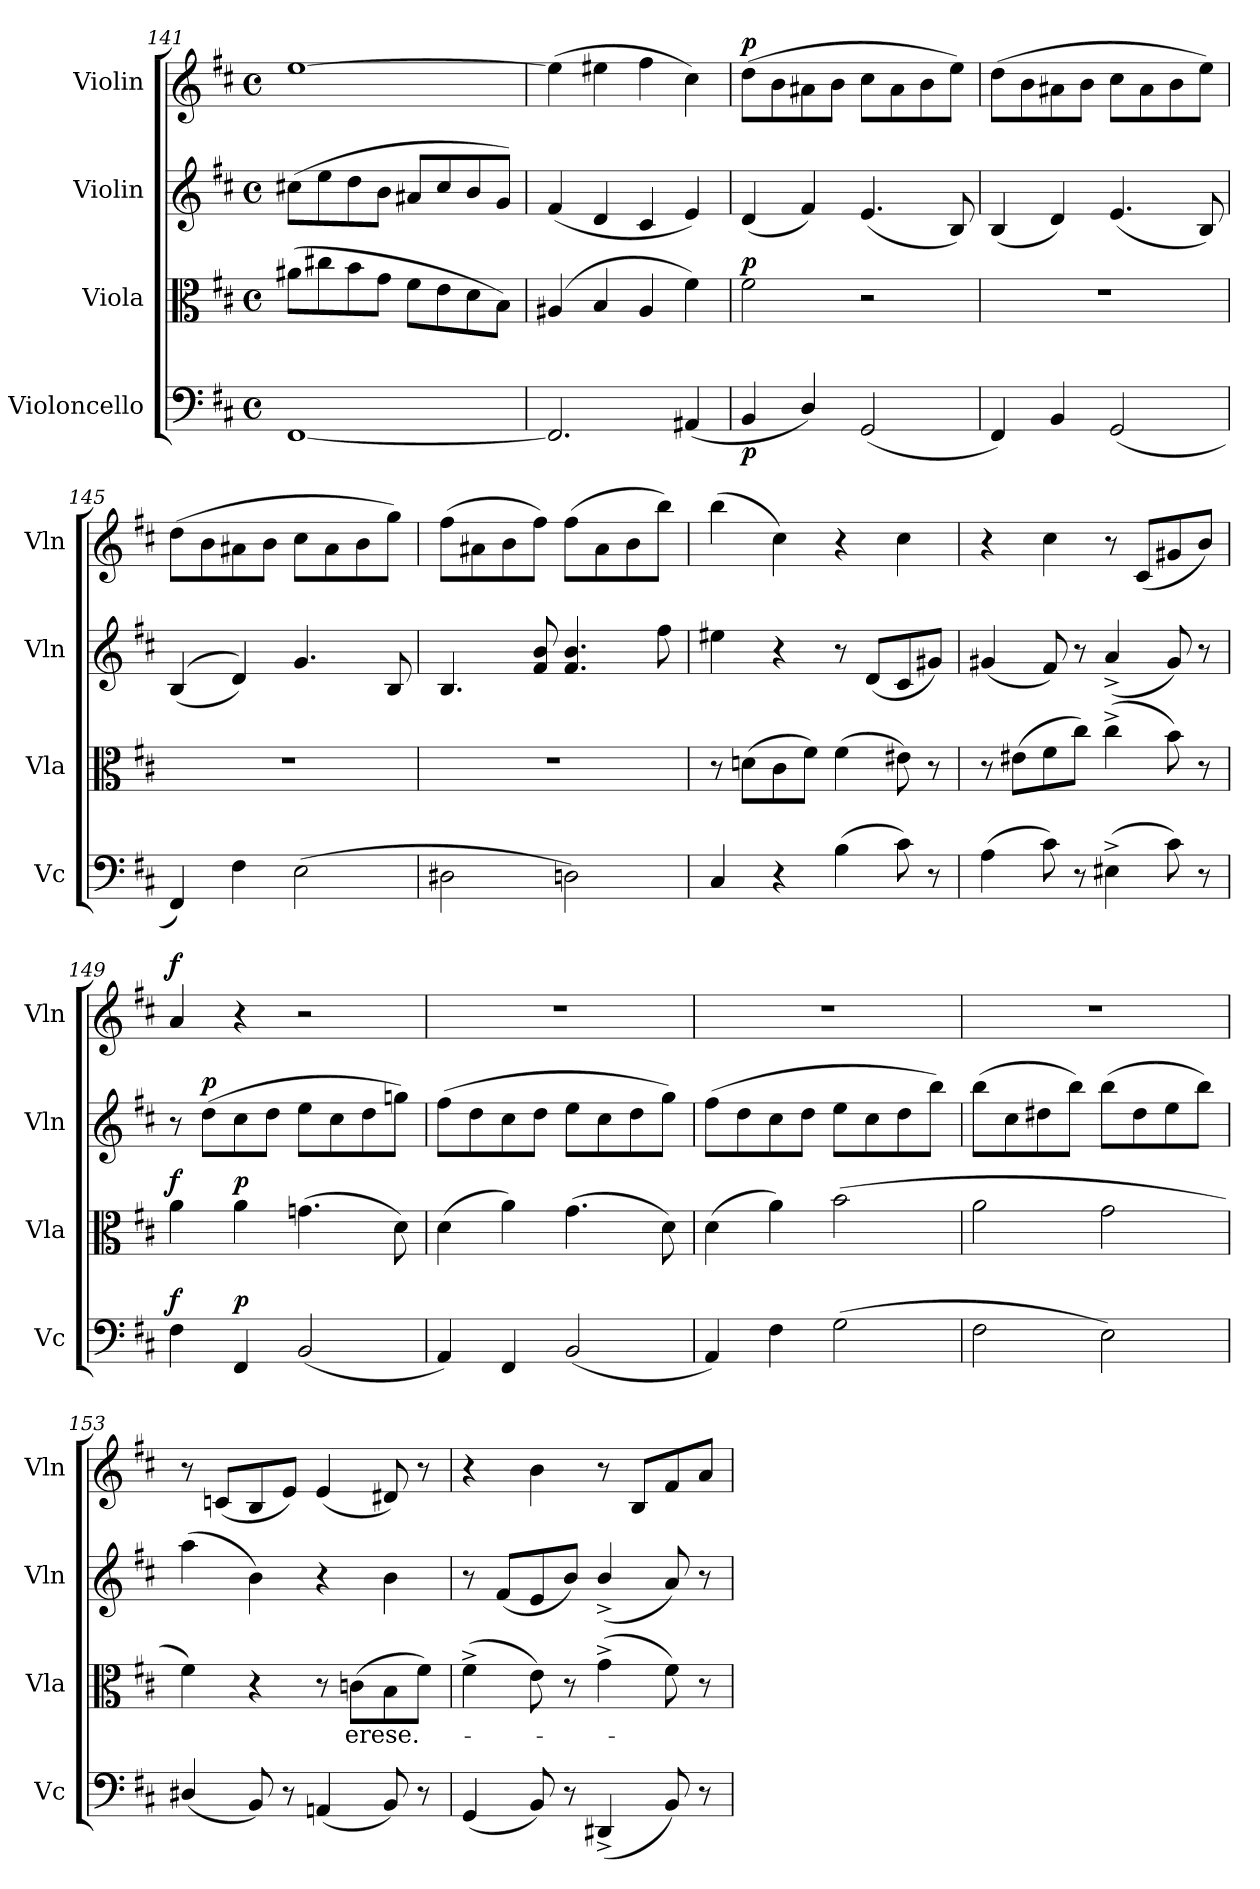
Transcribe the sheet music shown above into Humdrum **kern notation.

**kern	**dynam	**kern	**text	**dynam	**kern	**dynam	**kern	**dynam
*part4	*part4	*part3	*part3	*part3	*part2	*part2	*part1	*part1
*staff4	*staff4	*staff3	*staff3	*staff3	*staff2	*staff2	*staff1	*staff1
*I"Violoncello	*	*I"Viola	*	*	*I"Violin	*	*I"Violin	*
*I'Vc	*	*I'Vla	*	*	*I'Vln	*	*I'Vln	*
*clefF4	*	*clefC3	*	*	*clefG2	*	*clefG2	*
*k[f#c#]	*	*k[f#c#]	*	*	*k[f#c#]	*	*k[f#c#]	*
*M4/4	*	*M4/4	*	*	*M4/4	*	*M4/4	*
*met(c)	*	*met(c)	*	*	*met(c)	*	*met(c)	*
=141	=141	=141	=141	=141	=141	=141	=141	=141
[1FF#	.	(>8a#X\L	.	.	(>8cc#X\L	.	[1ee	.
.	.	8cc#X\	.	.	8ee\	.	.	.
.	.	8b\	.	.	8dd\	.	.	.
.	.	8g\J	.	.	8b\J	.	.	.
.	.	8f#\L	.	.	8a#X/L	.	.	.
.	.	8e\	.	.	8cc#/	.	.	.
.	.	8d\	.	.	8b/	.	.	.
.	.	8B\J)	.	.	8g/J)	.	.	.
=142	=142	=142	=142	=142	=142	=142	=142	=142
2.FF#/]	.	(>4A#X/	.	.	(4f#/	.	(>4ee\]	.
.	.	4B/	.	.	4d/	.	4ee#X\	.
.	.	4A#/	.	.	4c#/	.	4ff#\	.
(4AA#X/	.	4f#\)	.	.	4e/)	.	4cc#\)	.
=143	=143	=143	=143	=143	=143	=143	=143	=143
!	!LO:DY:b	!	!	!LO:DY:a	!	!	!	!LO:DY:a
4BB/	p	2f#\	.	p	(4d/	.	(>8dd\L	p
.	.	.	.	.	.	.	8b\	.
4D/)	.	.	.	.	4f#/)	.	8a#X\	.
.	.	.	.	.	.	.	8b\J	.
(2GG/	.	2r	.	.	(4.e/	.	8cc#\L	.
.	.	.	.	.	.	.	8a#\	.
.	.	.	.	.	.	.	8b\	.
.	.	.	.	.	8B/)	.	8ee\J)	.
=144	=144	=144	=144	=144	=144	=144	=144	=144
4FF#/)	.	1r	.	.	(4B/	.	(>8dd\L	.
.	.	.	.	.	.	.	8b\	.
4BB/	.	.	.	.	4d/)	.	8a#X\	.
.	.	.	.	.	.	.	8b\J	.
(2GG/	.	.	.	.	(4.e/	.	8cc#\L	.
.	.	.	.	.	.	.	8a#\	.
.	.	.	.	.	.	.	8b\	.
.	.	.	.	.	8B/)	.	8ee\J)	.
!!LO:LB:g=z
=145	=145	=145	=145	=145	=145	=145	=145	=145
4FF#/)	.	1r	.	.	((4B/	.	(>8dd\L	.
.	.	.	.	.	.	.	8b\	.
4F#\	.	.	.	.	4d/))	.	8a#X\	.
.	.	.	.	.	.	.	8b\J	.
(>2E\	.	.	.	.	4.g/	.	8cc#\L	.
.	.	.	.	.	.	.	8a#\	.
.	.	.	.	.	.	.	8b\	.
.	.	.	.	.	8B/	.	8gg\J)	.
=146	=146	=146	=146	=146	=146	=146	=146	=146
2D#X\	.	1r	.	.	4.B/	.	(>8ff#\L	.
.	.	.	.	.	.	.	8a#X\	.
.	.	.	.	.	.	.	8b\	.
.	.	.	.	.	8f#/ 8b/	.	8ff#\J)	.
2Dn\)	.	.	.	.	4.f#/ 4.b/	.	(>8ff#\L	.
.	.	.	.	.	.	.	8a#\	.
.	.	.	.	.	.	.	8b\	.
.	.	.	.	.	8ff#\	.	8bb\J)	.
=147	=147	=147	=147	=147	=147	=147	=147	=147
4C#/	.	8r	.	.	4ee#X\	.	(>4bb\	.
.	.	(>8dn\L	.	.	.	.	.	.
4r	.	8c#\	.	.	4r	.	4cc#\)	.
.	.	8f#\J)	.	.	.	.	.	.
(>4B\	.	(>4f#\	.	.	8r	.	4r	.
.	.	.	.	.	(8d/L	.	.	.
8c#\)	.	8e#X\)	.	.	8c#/	.	4cc#\	.
8r	.	8r	.	.	8g#X/J)	.	.	.
=148	=148	=148	=148	=148	=148	=148	=148	=148
(>4A\	.	8r	.	.	(4g#X/	.	4r	.
.	.	(>8e#X\L	.	.	.	.	.	.
8c#\)	.	8f#\	.	.	8f#/)	.	4cc#\	.
8r	.	8cc#\J)	.	.	8r	.	.	.
(>4E#X^\	.	(>4cc#^\	.	.	(4a^/	.	8r	.
.	.	.	.	.	.	.	(8c#/L	.
8c#\)	.	8b\)	.	.	8g#/)	.	8g#X/	.
8r	.	8r	.	.	8r	.	8b/J)	.
=149	=149	=149	=149	=149	=149	=149	=149	=149
!	!LO:DY:a	!	!	!LO:DY:a	!	!	!	!LO:DY:a
4F#\	f	4a\	.	f	8r	.	4a/	f
!	!	!	!	!	!	!LO:DY:a	!	!
.	.	.	.	.	(>8dd\L	p	.	.
!	!LO:DY:a	!	!	!LO:DY:a	!	!	!	!
4FF#/	p	4a\	.	p	8cc#\	.	4r	.
.	.	.	.	.	8dd\J	.	.	.
(2BB/	.	(>4.gn\	.	.	8ee\L	.	2r	.
.	.	.	.	.	8cc#\	.	.	.
.	.	.	.	.	8dd\	.	.	.
.	.	8d\)	.	.	8ggn\J)	.	.	.
=150	=150	=150	=150	=150	=150	=150	=150	=150
4AA/)	.	(>4d\	.	.	(>8ff#\L	.	1r	.
.	.	.	.	.	8dd\	.	.	.
4FF#/	.	4a\)	.	.	8cc#\	.	.	.
.	.	.	.	.	8dd\J	.	.	.
(2BB/	.	(>4.g\	.	.	8ee\L	.	.	.
.	.	.	.	.	8cc#\	.	.	.
.	.	.	.	.	8dd\	.	.	.
.	.	8d\)	.	.	8gg\J)	.	.	.
=151	=151	=151	=151	=151	=151	=151	=151	=151
4AA/)	.	(>4d\	.	.	(>8ff#\L	.	1r	.
.	.	.	.	.	8dd\	.	.	.
4F#\	.	4a\)	.	.	8cc#\	.	.	.
.	.	.	.	.	8dd\J	.	.	.
(>2G\	.	(>2b\	.	.	8ee\L	.	.	.
.	.	.	.	.	8cc#\	.	.	.
.	.	.	.	.	8dd\	.	.	.
.	.	.	.	.	8bb\J)	.	.	.
!!LO:LB:g=z
=152	=152	=152	=152	=152	=152	=152	=152	=152
2F#\	.	2a\	.	.	(>8bb\L	.	1r	.
.	.	.	.	.	8cc#\	.	.	.
.	.	.	.	.	8dd#X\	.	.	.
.	.	.	.	.	8bb\J)	.	.	.
2E\)	.	2g\	.	.	(>8bb\L	.	.	.
.	.	.	.	.	8dd#\	.	.	.
.	.	.	.	.	8ee\	.	.	.
.	.	.	.	.	8bb\J)	.	.	.
=153	=153	=153	=153	=153	=153	=153	=153	=153
(4D#X/	.	4f#\)	.	.	(>4aa\	.	8r	.
.	.	.	.	.	.	.	(8cn/L	.
8BB/)	.	4r	.	.	4b\)	.	8B/	.
8r	.	.	.	.	.	.	8e/J)	.
(4AAn/	.	8r	.	.	4r	.	(4e/	.
!	!	!	!LO:LY:b	!	!	!	!	!
.	.	(>8cn\L	-erese.-	.	.	.	.	.
8BB/)	.	8B\	.	.	4b\	.	8d#X/)	.
8r	.	8f#\J)	.	.	.	.	8r	.
=154	=154	=154	=154	=154	=154	=154	=154	=154
(4GG/	.	(>4f#^\	.	.	8r	.	4r	.
.	.	.	.	.	(8f#/L	.	.	.
8BB/)	.	8e\)	.	.	8e/	.	4b\	.
8r	.	8r	.	.	8b/J)	.	.	.
(4DD#X^/	.	(>4g^\	.	.	(4b^/	.	8r	.
.	.	.	.	.	.	.	8B/L	.
8BB/)	.	8f#\)	.	.	8a/)	.	8f#/	.
8r	.	8r	.	.	8r	.	8a/J	.
=	=	=	=	=	=	=	=	=
*-	*-	*-	*-	*-	*-	*-	*-	*-
